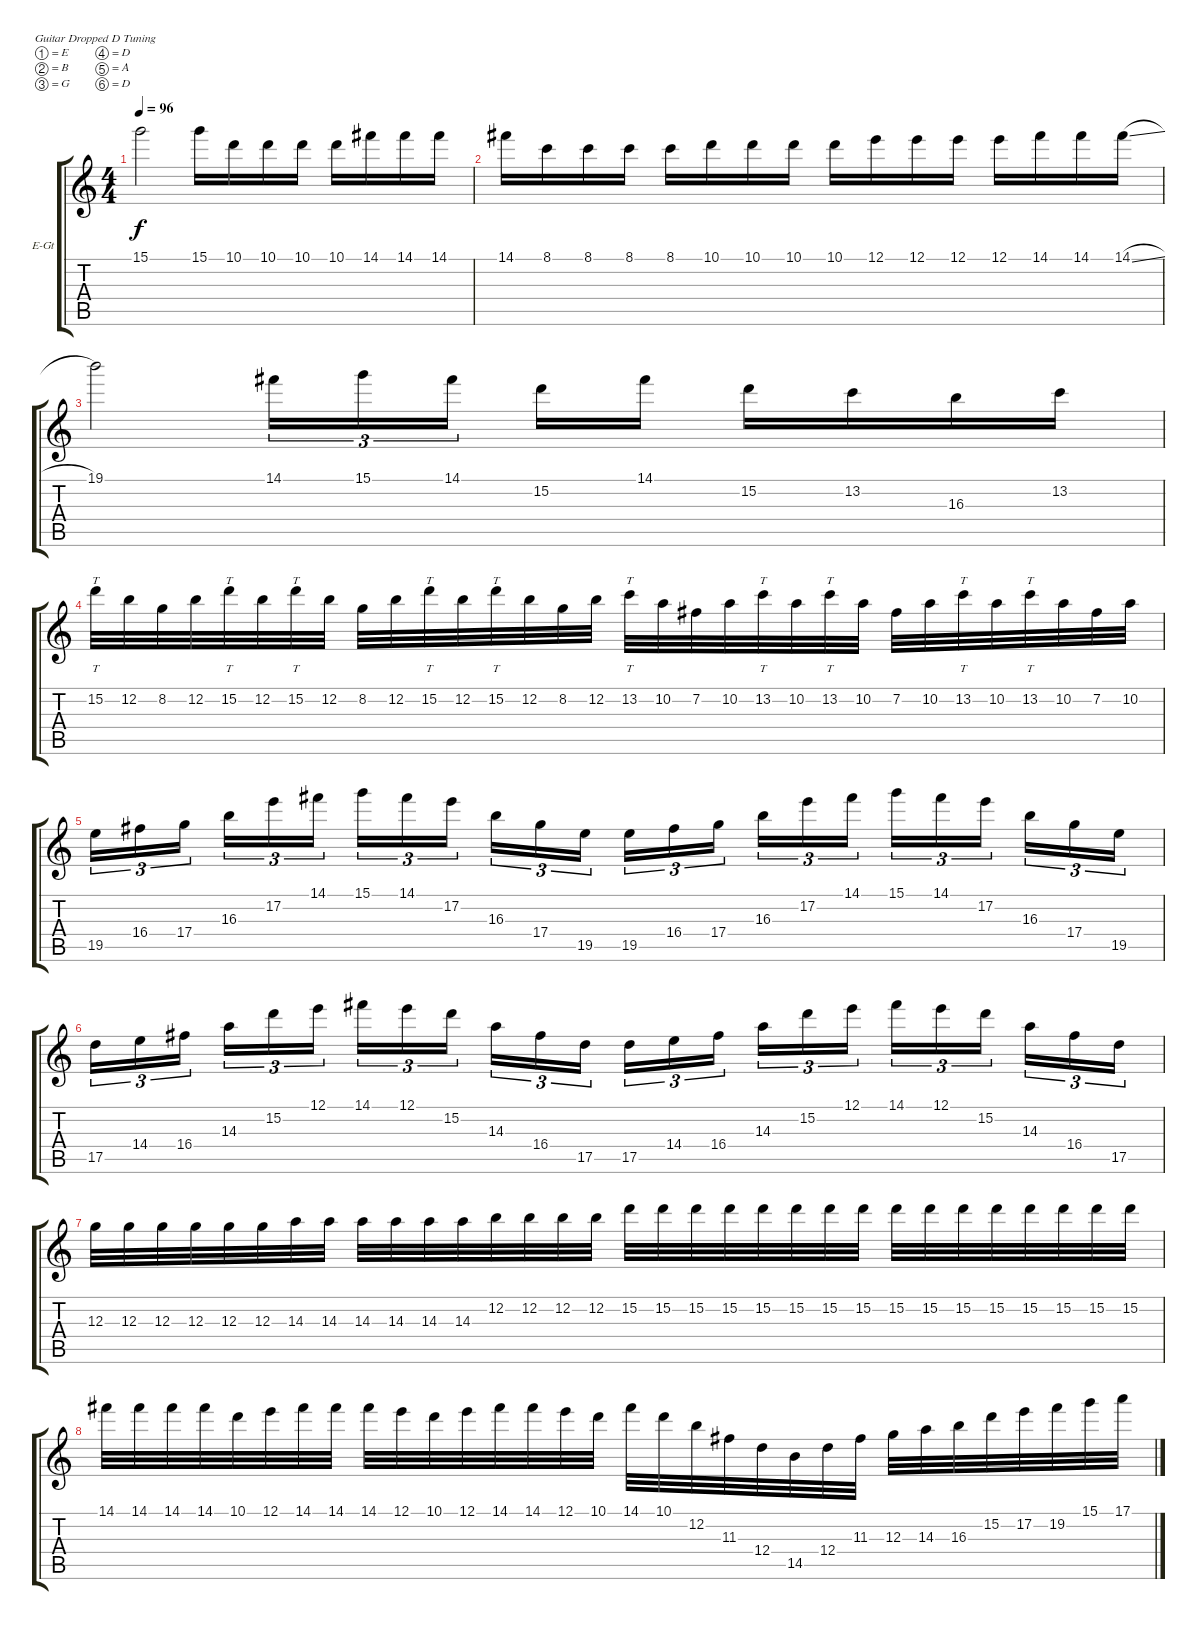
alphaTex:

\bracketExtendMode groupsimilarinstruments
\firstSystemTrackNameOrientation horizontal
\otherSystemsTrackNameOrientation horizontal
\track ("Lead Guitar" "E-Gt") {instrument distortionguitar}
\staff {score tabs}
\tuning (E4 B3 G3 D3 A2 D2)
\ts (4 4)
\tempo 96
\clef g2
\ks c
15.1.2{dy f} 15.1.16 10.1.16 10.1.16 10.1.16 10.1.16 14.1.16 14.1.16 14.1.16 |
14.1.16 8.1.16 8.1.16 8.1.16 8.1.16 10.1.16 10.1.16 10.1.16 10.1.16 12.1.16 12.1.16 12.1.16 12.1.16 14.1.16 14.1.16 14.1{sl}.16 |
19.1.2 14.1.16{tu (3 2)} 15.1.16{tu (3 2)} 14.1.16{tu (3 2)} 15.2.16 14.1.16 15.2.16 13.2.16 16.3.16 13.2.16 |
15.2.32{tt} 12.2.32 8.2.32 12.2.32 15.2.32{tt} 12.2.32 15.2.32{tt} 12.2.32 8.2.32 12.2.32 15.2.32{tt} 12.2.32 15.2.32{tt} 12.2.32 8.2.32 12.2.32 13.2.32{tt} 10.2.32 7.2.32 10.2.32 13.2.32{tt} 10.2.32 13.2.32{tt} 10.2.32 7.2.32 10.2.32 13.2.32{tt} 10.2.32 13.2.32{tt} 10.2.32 7.2.32 10.2.32 |
19.5.16{tu (3 2)} 16.4.16{tu (3 2)} 17.4.16{tu (3 2)} 16.3.16{tu (3 2)} 17.2.16{tu (3 2)} 14.1.16{tu (3 2)} 15.1.16{tu (3 2)} 14.1.16{tu (3 2)} 17.2.16{tu (3 2)} 16.3.16{tu (3 2)} 17.4.16{tu (3 2)} 19.5.16{tu (3 2)} 19.5.16{tu (3 2)} 16.4.16{tu (3 2)} 17.4.16{tu (3 2)} 16.3.16{tu (3 2)} 17.2.16{tu (3 2)} 14.1.16{tu (3 2)} 15.1.16{tu (3 2)} 14.1.16{tu (3 2)} 17.2.16{tu (3 2)} 16.3.16{tu (3 2)} 17.4.16{tu (3 2)} 19.5.16{tu (3 2)} |
17.5.16{tu (3 2)} 14.4.16{tu (3 2)} 16.4.16{tu (3 2)} 14.3.16{tu (3 2)} 15.2.16{tu (3 2)} 12.1.16{tu (3 2)} 14.1.16{tu (3 2)} 12.1.16{tu (3 2)} 15.2.16{tu (3 2)} 14.3.16{tu (3 2)} 16.4.16{tu (3 2)} 17.5.16{tu (3 2)} 17.5.16{tu (3 2)} 14.4.16{tu (3 2)} 16.4.16{tu (3 2)} 14.3.16{tu (3 2)} 15.2.16{tu (3 2)} 12.1.16{tu (3 2)} 14.1.16{tu (3 2)} 12.1.16{tu (3 2)} 15.2.16{tu (3 2)} 14.3.16{tu (3 2)} 16.4.16{tu (3 2)} 17.5.16{tu (3 2)} |
12.3.32 12.3.32 12.3.32 12.3.32 12.3.32 12.3.32 14.3.32 14.3.32 14.3.32 14.3.32 14.3.32 14.3.32 12.2.32 12.2.32 12.2.32 12.2.32 15.2.32 15.2.32 15.2.32 15.2.32 15.2.32 15.2.32 15.2.32 15.2.32 15.2.32 15.2.32 15.2.32 15.2.32 15.2.32 15.2.32 15.2.32 15.2.32 |
14.1.32 14.1.32 14.1.32 14.1.32 10.1.32 12.1.32 14.1.32 14.1.32 14.1.32 12.1.32 10.1.32 12.1.32 14.1.32 14.1.32 12.1.32 10.1.32 14.1.32 10.1.32 12.2.32 11.3.32 12.4.32 14.5.32 12.4.32 11.3.32 12.3.32 14.3.32 16.3.32 15.2.32 17.2.32 19.2.32 15.1.32 17.1.32
